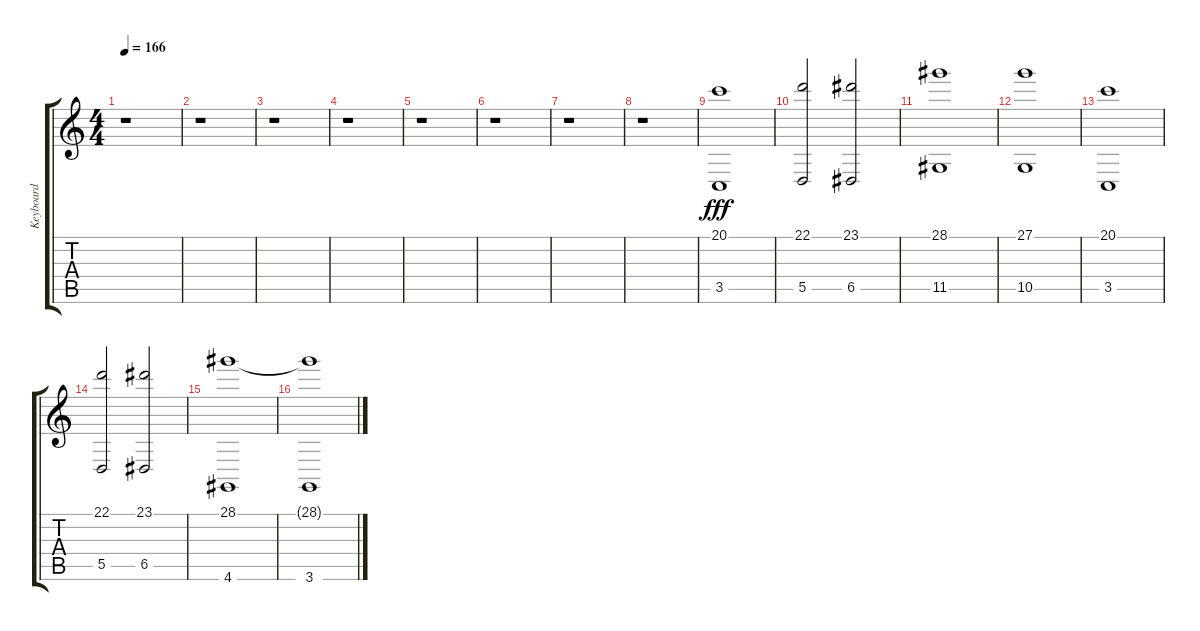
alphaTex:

\track ("Keyboard" "Keyboard") {instrument stringensemble2}
\staff {score tabs}
\tuning (E4 B3 G3 D3 A2 E2) {hide}
\ts (4 4)
\tempo 166
\clef g2
\ks c
r.1{dy f} |
r.1 |
r.1 |
r.1 |
r.1 |
r.1 |
r.1 |
r.1 |
(20.1 3.5).1{dy fff volume 13 balance 4} |
(22.1 5.5).2 (23.1 6.5).2 |
(28.1 11.5).1 |
(27.1 10.5).1 |
(20.1 3.5).1 |
(22.1 5.5).2 (23.1 6.5).2 |
(28.1 4.6).1 |
(28.1{t} 3.6).1
